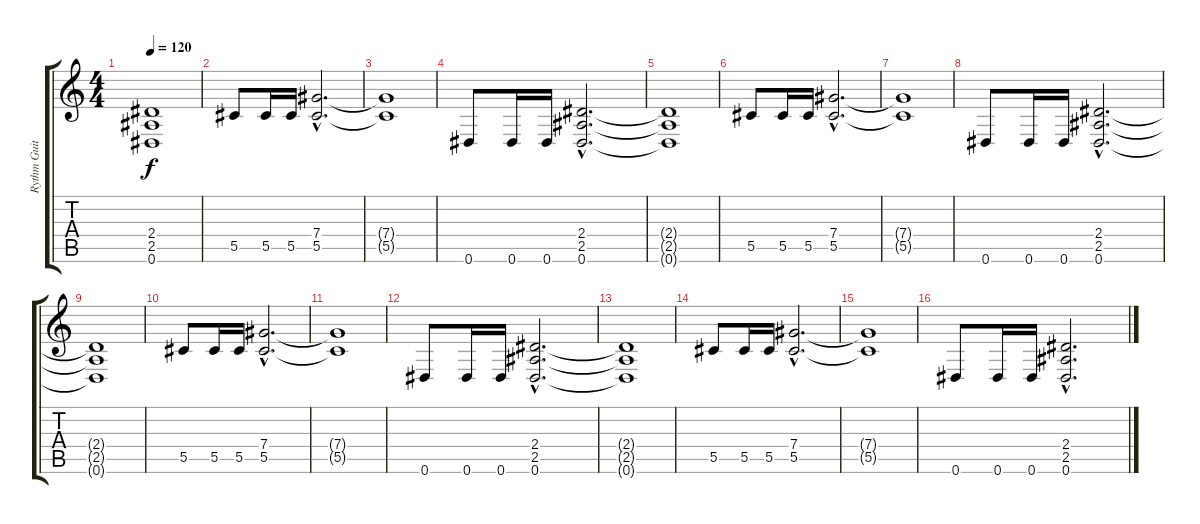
\track ("Rythm Guitar" "Rythm Guit") {instrument distortionguitar}
\staff {score tabs}
\tuning (Eb4 Bb3 Gb3 Db3 Ab2 Eb2) {hide}
\ts (4 4)
\tempo 120
\clef g2
\ks c
(2.4{t} 2.5{t} 0.6{t}).1{dy f} |
5.5.8 5.5.16 5.5.16 (7.4{hac} 5.5{hac}).2{d} |
(7.4{t} 5.5{t}).1 |
0.6.8 0.6.16 0.6.16 (2.4{hac} 2.5{hac} 0.6{hac}).2{d} |
(2.4{t} 2.5{t} 0.6{t}).1 |
5.5.8 5.5.16 5.5.16 (7.4{hac} 5.5{hac}).2{d} |
(7.4{t} 5.5{t}).1 |
0.6.8 0.6.16 0.6.16 (2.4{hac} 2.5{hac} 0.6{hac}).2{d} |
(2.4{t} 2.5{t} 0.6{t}).1 |
5.5.8 5.5.16 5.5.16 (7.4{hac} 5.5{hac}).2{d} |
(7.4{t} 5.5{t}).1 |
0.6.8 0.6.16 0.6.16 (2.4{hac} 2.5{hac} 0.6{hac}).2{d} |
(2.4{t} 2.5{t} 0.6{t}).1 |
5.5.8 5.5.16 5.5.16 (7.4{hac} 5.5{hac}).2{d} |
(7.4{t} 5.5{t}).1 |
0.6.8 0.6.16 0.6.16 (2.4{hac} 2.5{hac} 0.6{hac}).2{d}
